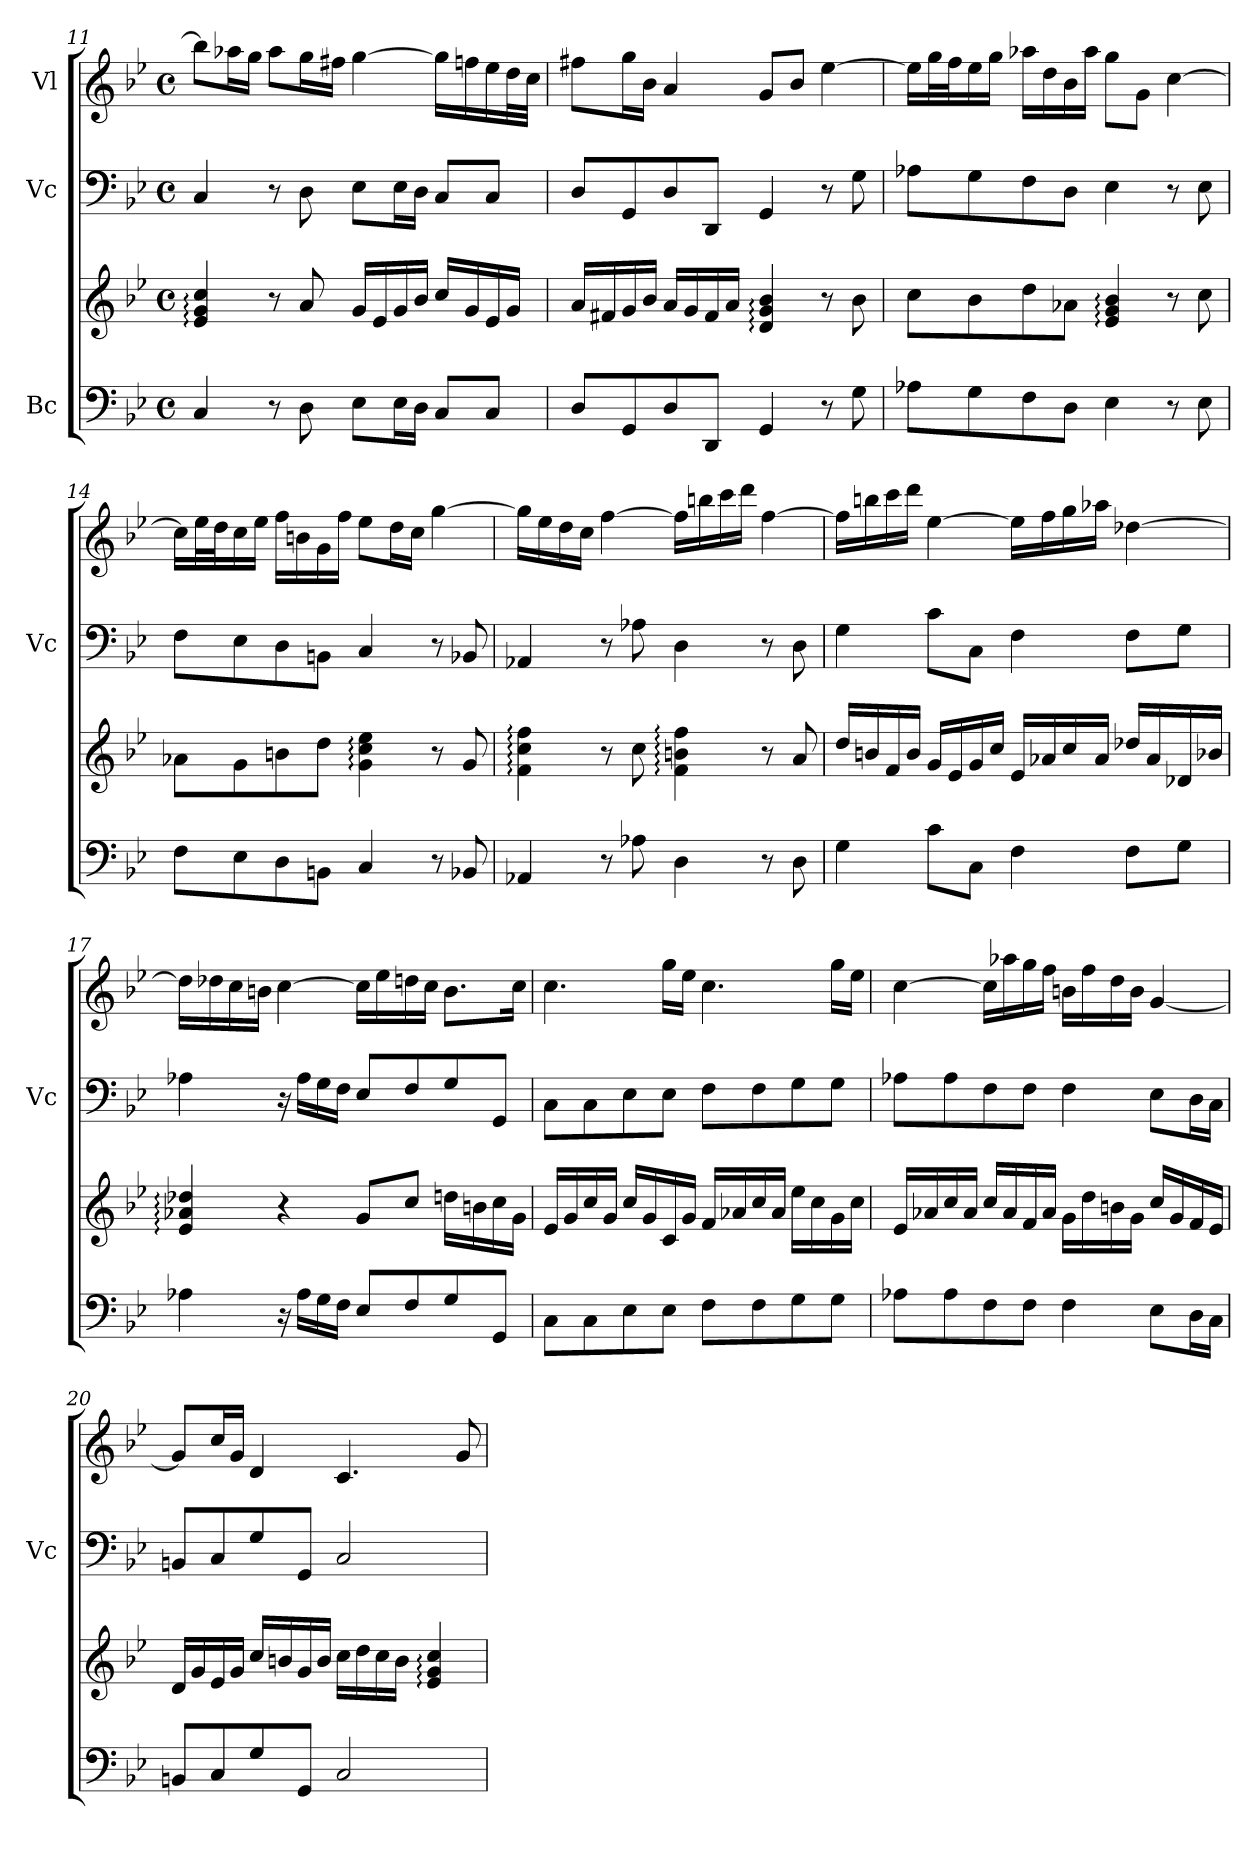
**kern	**kern	**kern	**kern
*part3	*part3	*part2	*part1
*staff4	*staff3	*staff2	*staff1
*I"Bc	*	*I"Vc	*I"Vl
*	*	*I'Vc	*
!!LO:PB:g=z
*clefF4	*clefG2	*clefF4	*clefG2
*k[b-e-]	*k[b-e-]	*k[b-e-]	*k[b-e-]
*M4/4	*M4/4	*M4/4	*M4/4
*met(c)	*met(c)	*met(c)	*met(c)
=11	=11	=11	=11
4C/	4e-/: 4g/: 4cc/:	4C/	8bb-\L]
.	.	.	16aa-X\L
.	.	.	16gg\JJ
8r	8r	8r	8aa-\L
8D\	8a/	8D\	16gg\L
.	.	.	16ff#X\JJ
8E-\L	16g/LL	8E-\L	[4gg\
.	16e-/	.	.
16E-\L	16g/	16E-\L	.
16D\JJ	16b-/JJ	16D\JJ	.
8C/L	16cc/LL	8C/L	16gg\LL]
.	16g/	.	16ffn\
8C/J	16e-/	8C/J	16ee-\
.	16g/JJ	.	32dd\L
.	.	.	32cc\JJJ
=12	=12	=12	=12
8D/L	16a/LL	8D/L	8ff#X\L
.	16f#X/	.	.
8GG/	16g/	8GG/	16gg\L
.	16b-/JJ	.	16b-\JJ
8D/	16a/LL	8D/	4a/
.	16g/	.	.
8DD/J	16f#/	8DD/J	.
.	16a/JJ	.	.
4GG/	4d/: 4g/: 4b-/:	4GG/	8g/L
.	.	.	8b-/J
8r	8r	8r	[4ee-\
8G\	8b-\	8G\	.
=13	=13	=13	=13
8A-X\L	8cc\L	8A-X\L	16ee-\LL]
.	.	.	32gg\L
.	.	.	32ff\J
8G\	8b-\	8G\	16ee-\
.	.	.	16gg\JJ
8F\	8dd\	8F\	16aa-X\LL
.	.	.	16dd\
8D\J	8a-X\J	8D\J	16b-\
.	.	.	16aa-\JJ
4E-\	4e-/: 4g/: 4b-/:	4E-\	8gg\L
.	.	.	8g\J
8r	8r	8r	[4cc\
8E-\	8cc\	8E-\	.
!!LO:LB:g=z
=14	=14	=14	=14
8F\L	8a-X\L	8F\L	16cc\LL]
.	.	.	32ee-\L
.	.	.	32dd\J
8E-\	8g\	8E-\	16cc\
.	.	.	16ee-\JJ
8D\	8bn\	8D\	16ff\LL
.	.	.	16bn\
8BBn\J	8dd\J	8BBn\J	16g\
.	.	.	16ff\JJ
4C/	4g\: 4cc\: 4ee-\:	4C/	8ee-\L
.	.	.	16dd\L
.	.	.	16cc\JJ
8r	8r	8r	[4gg\
8BB-X/	8g/	8BB-X/	.
=15	=15	=15	=15
4AA-X/	4f\: 4cc\: 4ff\:	4AA-X/	16gg\LL]
.	.	.	16ee-\
.	.	.	16dd\
.	.	.	16cc\JJ
8r	8r	8r	[4ff\
8A-X\	8cc\	8A-X\	.
4D\	4f\: 4bn\: 4ff\:	4D\	16ff\LL]
.	.	.	16bbn\
.	.	.	16ccc\
.	.	.	16ddd\JJ
8r	8r	8r	[4ff\
8D\	8a/	8D\	.
=16	=16	=16	=16
4G\	16dd/LL	4G\	16ff\LL]
.	16bn/	.	16bbn\
.	16f/	.	16ccc\
.	16b/JJ	.	16ddd\JJ
8c\L	16g/LL	8c\L	[4ee-\
.	16e-/	.	.
8C\J	16g/	8C\J	.
.	16cc/JJ	.	.
4F\	16e-/LL	4F\	16ee-\LL]
.	16a-X/	.	16ff\
.	16cc/	.	16gg\
.	16a-/JJ	.	16aa-X\JJ
8F\L	16dd-X/LL	8F\L	[4dd-X\
.	16a-/	.	.
8G\J	16d-X/	8G\J	.
.	16b-X/JJ	.	.
!!LO:LB:g=z
=17	=17	=17	=17
4A-X\	4e-/: 4a-X/: 4dd-X/:	4A-X\	16dd-\LL]
.	.	.	16dd-X\
.	.	.	16cc\
.	.	.	16bn\JJ
16r	4r	16r	[4cc\
16A-\LL	.	16A-\LL	.
16G\	.	16G\	.
16F\JJ	.	16F\JJ	.
8E-/L	8g/L	8E-/L	16cc\LL]
.	.	.	16ee-\
8F/	8cc/J	8F/	16ddn\
.	.	.	16cc\JJ
8G/	16ddn\LL	8G/	8.b\L
.	16bn\	.	.
8GG/J	16cc\	8GG/J	.
.	16g\JJ	.	16cc\Jk
=18	=18	=18	=18
8C\L	16e-/LL	8C\L	4.cc\
.	16g/	.	.
8C\	16cc/	8C\	.
.	16g/JJ	.	.
8E-\	16cc/LL	8E-\	.
.	16g/	.	.
8E-\J	16c/	8E-\J	16gg\LL
.	16g/JJ	.	16ee-\JJ
8F\L	16f/LL	8F\L	4.cc\
.	16a-X/	.	.
8F\	16cc/	8F\	.
.	16a-/JJ	.	.
8G\	16ee-\LL	8G\	.
.	16cc\	.	.
8G\J	16g\	8G\J	16gg\LL
.	16cc\JJ	.	16ee-\JJ
=19	=19	=19	=19
8A-X\L	16e-/LL	8A-X\L	[4cc\
.	16a-X/	.	.
8A-\	16cc/	8A-\	.
.	16a-/JJ	.	.
8F\	16cc/LL	8F\	16cc\LL]
.	16a-/	.	16aa-X\
8F\J	16f/	8F\J	16gg\
.	16a-/JJ	.	16ff\JJ
4F\	16g\LL	4F\	16bn\LL
.	16dd\	.	16ff\
.	16bn\	.	16dd\
.	16g\JJ	.	16b\JJ
8E-\L	16cc/LL	8E-\L	[4g/
.	16g/	.	.
16D\L	16f/	16D\L	.
16C\JJ	16e-/JJ	16C\JJ	.
!!LO:PB:g=z
=20	=20	=20	=20
8BBn/L	16d/LL	8BBn/L	8g/L]
.	16g/	.	.
8C/	16e-/	8C/	16cc/L
.	16g/JJ	.	16g/JJ
8G/	16cc/LL	8G/	4d/
.	16bn/	.	.
8GG/J	16g/	8GG/J	.
.	16b/JJ	.	.
2C/	16cc\LL	2C/	4.c/
.	16dd\	.	.
.	16cc\	.	.
.	16b\JJ	.	.
.	4e-/: 4g/: 4cc/:	.	.
*	*	*	*MM80
.	.	.	8g/
=	=	=	=
*-	*-	*-	*-
